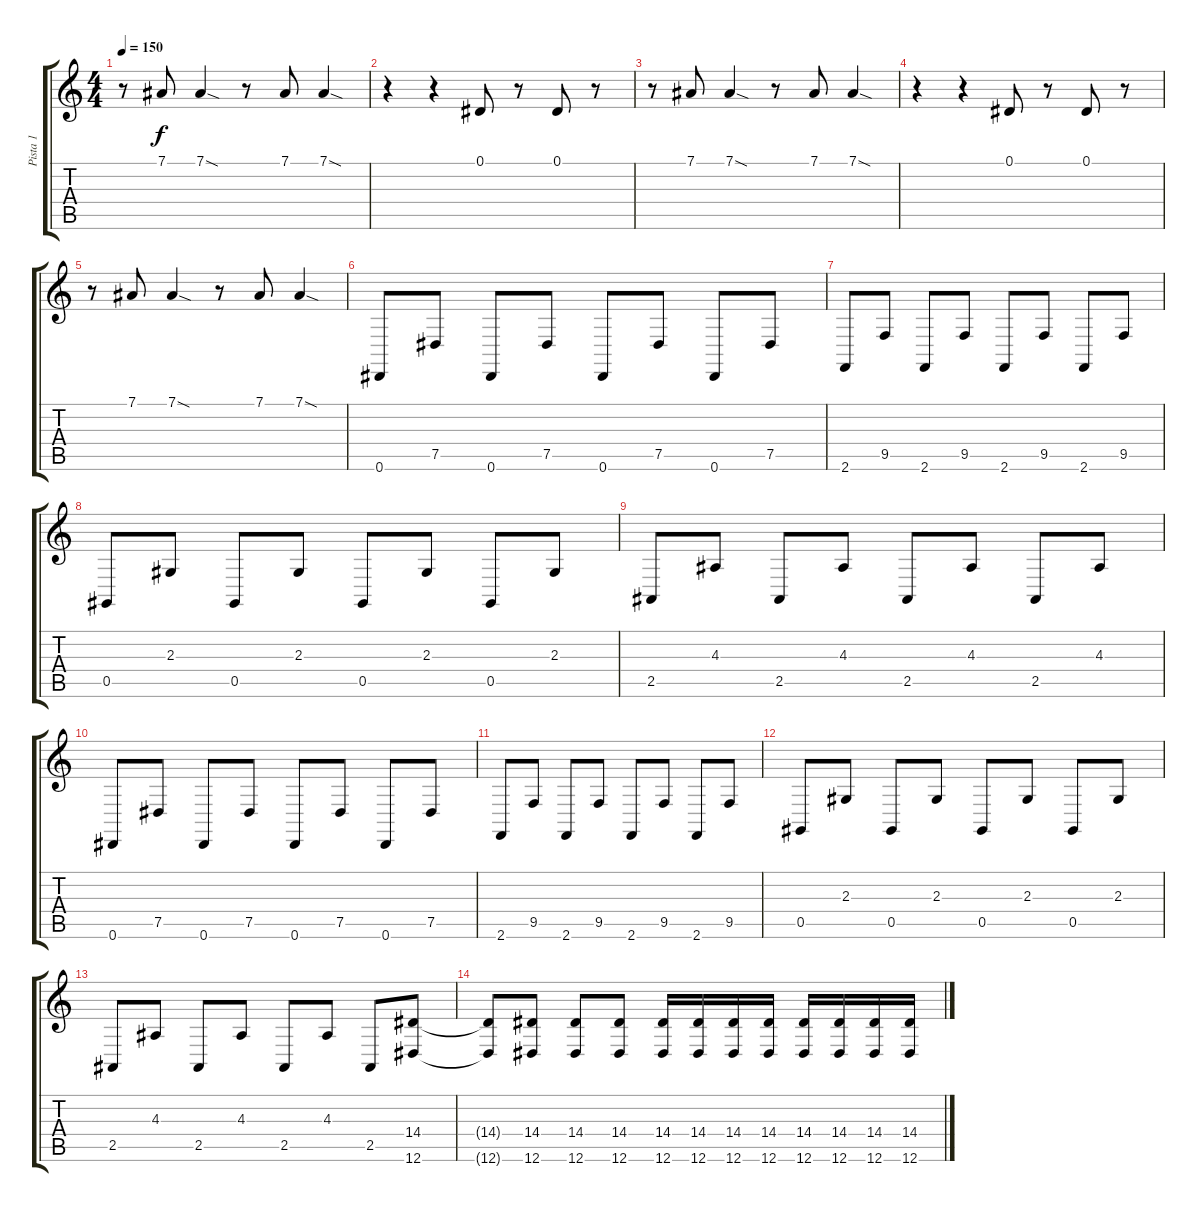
\track ("Pista 1" "Pista 1") {instrument lead2sawtooth}
\staff {score tabs}
\tuning (Eb4 Bb3 Gb3 Db3 Ab2 Eb2) {hide}
\ts (4 4)
\tempo 150
\clef g2
\ks c
r.8{dy f} 7.1.8 7.1{sod}.4 r.8 7.1.8 7.1{sod}.4 |
r.4 r.4 0.1.8 r.8 0.1.8 r.8 |
r.8 7.1.8 7.1{sod}.4 r.8 7.1.8 7.1{sod}.4 |
r.4 r.4 0.1.8 r.8 0.1.8 r.8 |
r.8 7.1.8 7.1{sod}.4 r.8 7.1.8 7.1{sod}.4 |
0.6.8 7.5.8 0.6.8 7.5.8 0.6.8 7.5.8 0.6.8 7.5.8 |
2.6.8 9.5.8 2.6.8 9.5.8 2.6.8 9.5.8 2.6.8 9.5.8 |
0.5.8 2.3.8 0.5.8 2.3.8 0.5.8 2.3.8 0.5.8 2.3.8 |
2.5.8 4.3.8 2.5.8 4.3.8 2.5.8 4.3.8 2.5.8 4.3.8 |
0.6.8 7.5.8 0.6.8 7.5.8 0.6.8 7.5.8 0.6.8 7.5.8 |
2.6.8 9.5.8 2.6.8 9.5.8 2.6.8 9.5.8 2.6.8 9.5.8 |
0.5.8 2.3.8 0.5.8 2.3.8 0.5.8 2.3.8 0.5.8 2.3.8 |
2.5.8 4.3.8 2.5.8 4.3.8 2.5.8 4.3.8 2.5.8 (14.4 12.6).8 |
(14.4{t} 12.6{t}).8 (14.4 12.6).8 (14.4 12.6).8 (14.4 12.6).8 (14.4 12.6).16 (14.4 12.6).16 (14.4 12.6).16 (14.4 12.6).16 (14.4 12.6).16 (14.4 12.6).16 (14.4 12.6).16 (14.4 12.6).16
